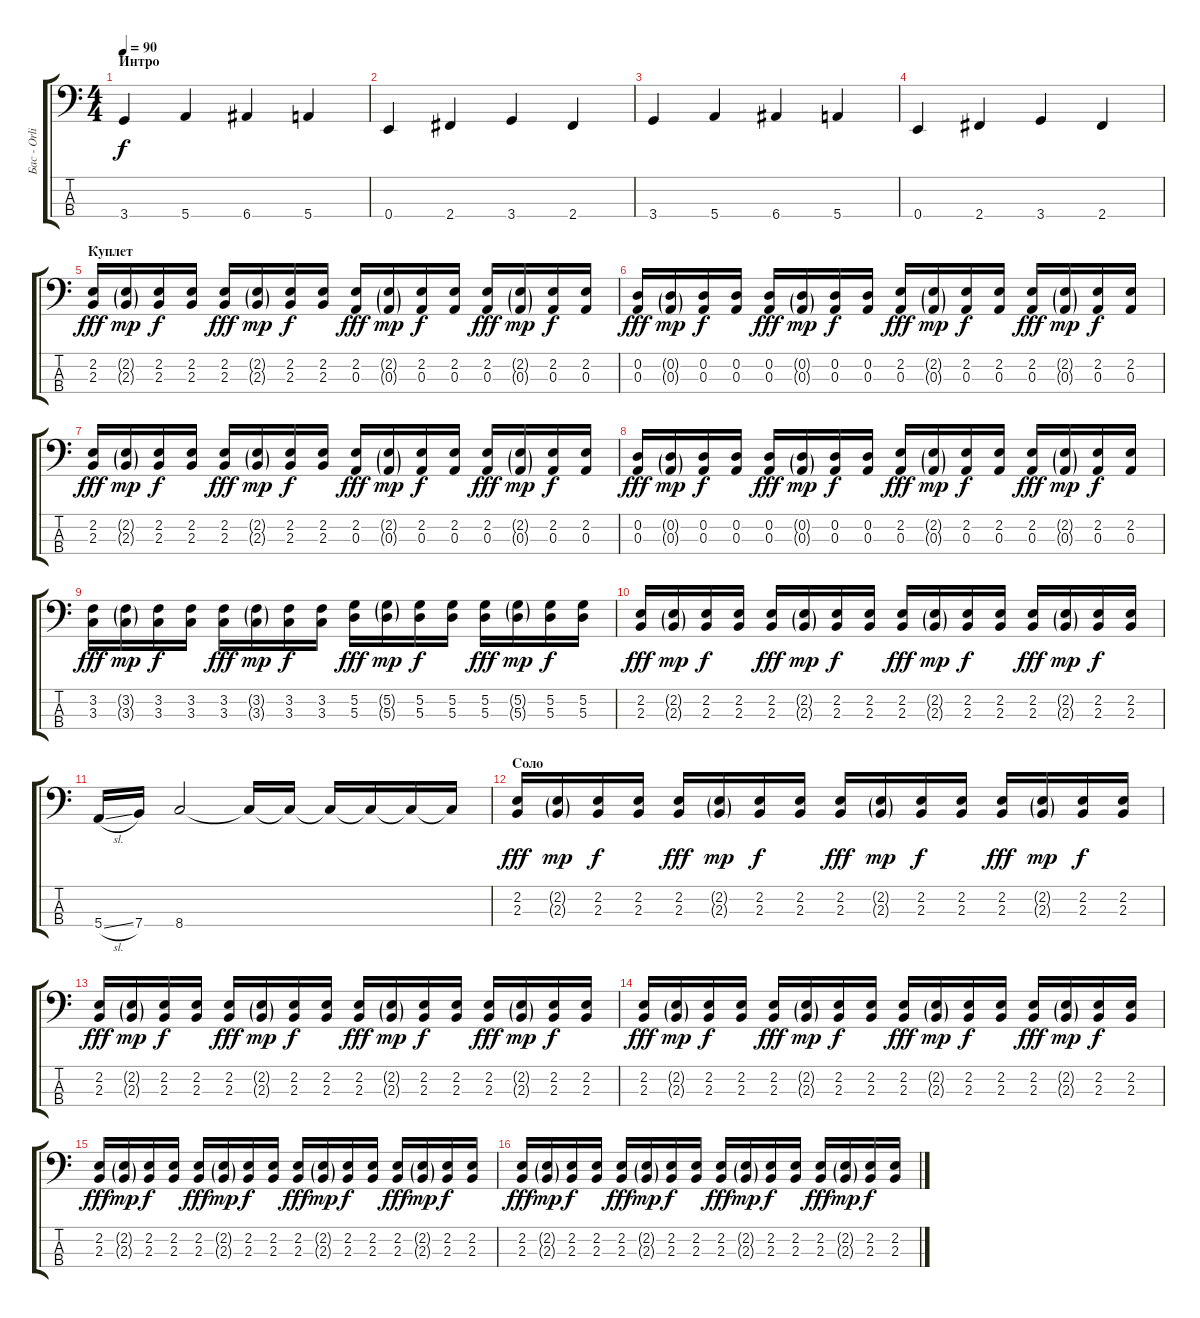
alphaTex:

\track ("Бас - Orlik" "Бас - Orli") {instrument synthbass2}
\staff {score tabs}
\tuning (G2 D2 A1 E1) {hide}
\ts (4 4)
\section ("" "Интро")
\tempo 90
\clef f4
\ks c
3.4.4{dy f} 5.4.4 6.4.4 5.4.4 |
0.4.4 2.4.4 3.4.4 2.4.4 |
3.4.4 5.4.4 6.4.4 5.4.4 |
0.4.4 2.4.4 3.4.4 2.4.4 |
\section ("" "Куплет")
(2.2 2.3).16{dy fff} (2.2{g} 2.3{g}).16{dy mp} (2.2 2.3).16{dy f} (2.2 2.3).16 (2.2 2.3).16{dy fff} (2.2{g} 2.3{g}).16{dy mp} (2.2 2.3).16{dy f} (2.2 2.3).16 (2.2 0.3).16{dy fff} (2.2{g} 0.3{g}).16{dy mp} (2.2 0.3).16{dy f} (2.2 0.3).16 (2.2 0.3).16{dy fff} (2.2{g} 0.3{g}).16{dy mp} (2.2 0.3).16{dy f} (2.2 0.3).16 |
(0.2 0.3).16{dy fff} (0.2{g} 0.3{g}).16{dy mp} (0.2 0.3).16{dy f} (0.2 0.3).16 (0.2 0.3).16{dy fff} (0.2{g} 0.3{g}).16{dy mp} (0.2 0.3).16{dy f} (0.2 0.3).16 (2.2 0.3).16{dy fff} (2.2{g} 0.3{g}).16{dy mp} (2.2 0.3).16{dy f} (2.2 0.3).16 (2.2 0.3).16{dy fff} (2.2{g} 0.3{g}).16{dy mp} (2.2 0.3).16{dy f} (2.2 0.3).16 |
(2.2 2.3).16{dy fff} (2.2{g} 2.3{g}).16{dy mp} (2.2 2.3).16{dy f} (2.2 2.3).16 (2.2 2.3).16{dy fff} (2.2{g} 2.3{g}).16{dy mp} (2.2 2.3).16{dy f} (2.2 2.3).16 (2.2 0.3).16{dy fff} (2.2{g} 0.3{g}).16{dy mp} (2.2 0.3).16{dy f} (2.2 0.3).16 (2.2 0.3).16{dy fff} (2.2{g} 0.3{g}).16{dy mp} (2.2 0.3).16{dy f} (2.2 0.3).16 |
(0.2 0.3).16{dy fff} (0.2{g} 0.3{g}).16{dy mp} (0.2 0.3).16{dy f} (0.2 0.3).16 (0.2 0.3).16{dy fff} (0.2{g} 0.3{g}).16{dy mp} (0.2 0.3).16{dy f} (0.2 0.3).16 (2.2 0.3).16{dy fff} (2.2{g} 0.3{g}).16{dy mp} (2.2 0.3).16{dy f} (2.2 0.3).16 (2.2 0.3).16{dy fff} (2.2{g} 0.3{g}).16{dy mp} (2.2 0.3).16{dy f} (2.2 0.3).16 |
(3.2 3.3).16{dy fff} (3.2{g} 3.3{g}).16{dy mp} (3.2 3.3).16{dy f} (3.2 3.3).16 (3.2 3.3).16{dy fff} (3.2{g} 3.3{g}).16{dy mp} (3.2 3.3).16{dy f} (3.2 3.3).16 (5.2 5.3).16{dy fff} (5.2{g} 5.3{g}).16{dy mp} (5.2 5.3).16{dy f} (5.2 5.3).16 (5.2 5.3).16{dy fff} (5.2{g} 5.3{g}).16{dy mp} (5.2 5.3).16{dy f} (5.2 5.3).16 |
(2.2 2.3).16{dy fff} (2.2{g} 2.3{g}).16{dy mp} (2.2 2.3).16{dy f} (2.2 2.3).16 (2.2 2.3).16{dy fff} (2.2{g} 2.3{g}).16{dy mp} (2.2 2.3).16{dy f} (2.2 2.3).16 (2.2 2.3).16{dy fff} (2.2{g} 2.3{g}).16{dy mp} (2.2 2.3).16{dy f} (2.2 2.3).16 (2.2 2.3).16{dy fff} (2.2{g} 2.3{g}).16{dy mp} (2.2 2.3).16{dy f} (2.2 2.3).16 |
5.4{sl}.16 7.4.16 8.4.2 8.4{t}.16 8.4{t}.16 8.4{t}.16 8.4{t}.16 8.4{t}.16 8.4{t}.16 |
\section ("" "Соло")
(2.2 2.3).16{dy fff} (2.2{g} 2.3{g}).16{dy mp} (2.2 2.3).16{dy f} (2.2 2.3).16 (2.2 2.3).16{dy fff} (2.2{g} 2.3{g}).16{dy mp} (2.2 2.3).16{dy f} (2.2 2.3).16 (2.2 2.3).16{dy fff} (2.2{g} 2.3{g}).16{dy mp} (2.2 2.3).16{dy f} (2.2 2.3).16 (2.2 2.3).16{dy fff} (2.2{g} 2.3{g}).16{dy mp} (2.2 2.3).16{dy f} (2.2 2.3).16 |
(2.2 2.3).16{dy fff} (2.2{g} 2.3{g}).16{dy mp} (2.2 2.3).16{dy f} (2.2 2.3).16 (2.2 2.3).16{dy fff} (2.2{g} 2.3{g}).16{dy mp} (2.2 2.3).16{dy f} (2.2 2.3).16 (2.2 2.3).16{dy fff} (2.2{g} 2.3{g}).16{dy mp} (2.2 2.3).16{dy f} (2.2 2.3).16 (2.2 2.3).16{dy fff} (2.2{g} 2.3{g}).16{dy mp} (2.2 2.3).16{dy f} (2.2 2.3).16 |
(2.2 2.3).16{dy fff} (2.2{g} 2.3{g}).16{dy mp} (2.2 2.3).16{dy f} (2.2 2.3).16 (2.2 2.3).16{dy fff} (2.2{g} 2.3{g}).16{dy mp} (2.2 2.3).16{dy f} (2.2 2.3).16 (2.2 2.3).16{dy fff} (2.2{g} 2.3{g}).16{dy mp} (2.2 2.3).16{dy f} (2.2 2.3).16 (2.2 2.3).16{dy fff} (2.2{g} 2.3{g}).16{dy mp} (2.2 2.3).16{dy f} (2.2 2.3).16 |
(2.2 2.3).16{dy fff} (2.2{g} 2.3{g}).16{dy mp} (2.2 2.3).16{dy f} (2.2 2.3).16 (2.2 2.3).16{dy fff} (2.2{g} 2.3{g}).16{dy mp} (2.2 2.3).16{dy f} (2.2 2.3).16 (2.2 2.3).16{dy fff} (2.2{g} 2.3{g}).16{dy mp} (2.2 2.3).16{dy f} (2.2 2.3).16 (2.2 2.3).16{dy fff} (2.2{g} 2.3{g}).16{dy mp} (2.2 2.3).16{dy f} (2.2 2.3).16 |
(2.2 2.3).16{dy fff} (2.2{g} 2.3{g}).16{dy mp} (2.2 2.3).16{dy f} (2.2 2.3).16 (2.2 2.3).16{dy fff} (2.2{g} 2.3{g}).16{dy mp} (2.2 2.3).16{dy f} (2.2 2.3).16 (2.2 2.3).16{dy fff} (2.2{g} 2.3{g}).16{dy mp} (2.2 2.3).16{dy f} (2.2 2.3).16 (2.2 2.3).16{dy fff} (2.2{g} 2.3{g}).16{dy mp} (2.2 2.3).16{dy f} (2.2 2.3).16
